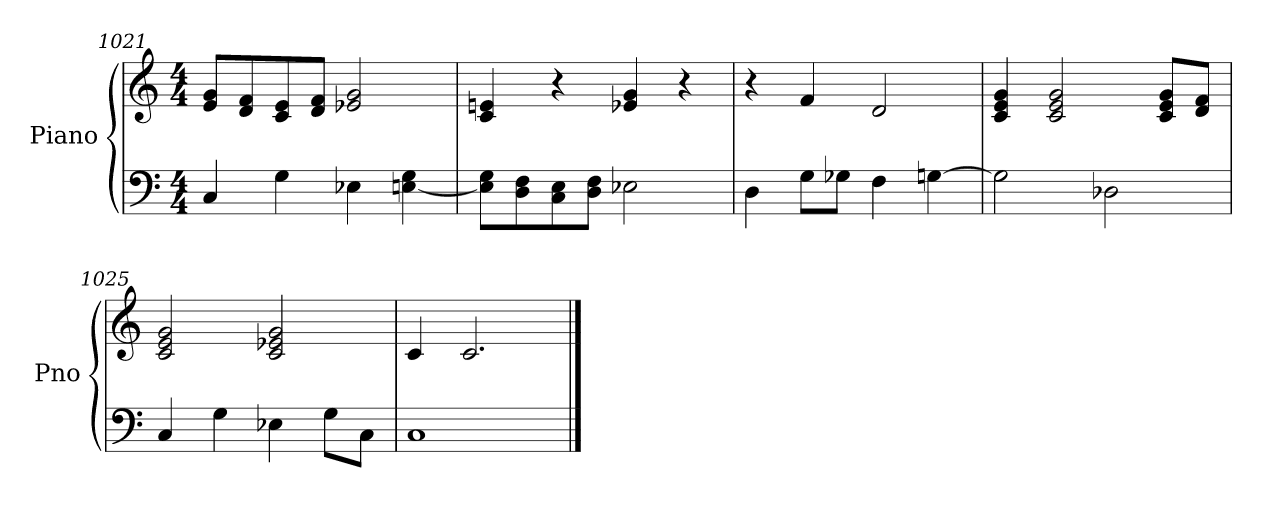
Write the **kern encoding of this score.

**kern	**kern
*part1	*part1
*staff2	*staff1
*I"Piano	*
*I'Pno	*
!!LO:LB:g=z
*clefF4	*clefG2
*k[]	*k[]
*M4/4	*M4/4
=1021	=1021
4C/	8e/ 8g/L
.	8d/ 8f/
4G\	8c/ 8e/
.	8d/ 8f/J
4E-X\	2e-X/ 2g/
[4En\ 4G\	.
=1022	=1022
8E\] 8G\L	4c/ 4en/
8D\ 8F\	.
8C\ 8E\	4r
8D\ 8F\J	.
2E-X\	4e-X/ 4g/
.	4r
=1023	=1023
4D\	4r
8G\L	4f/
8G-X\J	.
4F\	2d/
[4Gn\	.
=1024	=1024
2G\]	4c/ 4e/ 4g/
.	2c/ 2e/ 2g/
2D-X\	.
.	8c/ 8e/ 8g/L
.	8d/ 8f/J
=1025	=1025
4C/	2c/ 2e/ 2g/
4G\	.
4E-X\	2c/ 2e-X/ 2g/
8G\L	.
8C\J	.
=1026	=1026
1C	4c/
.	2.c/
==	==
*-	*-
